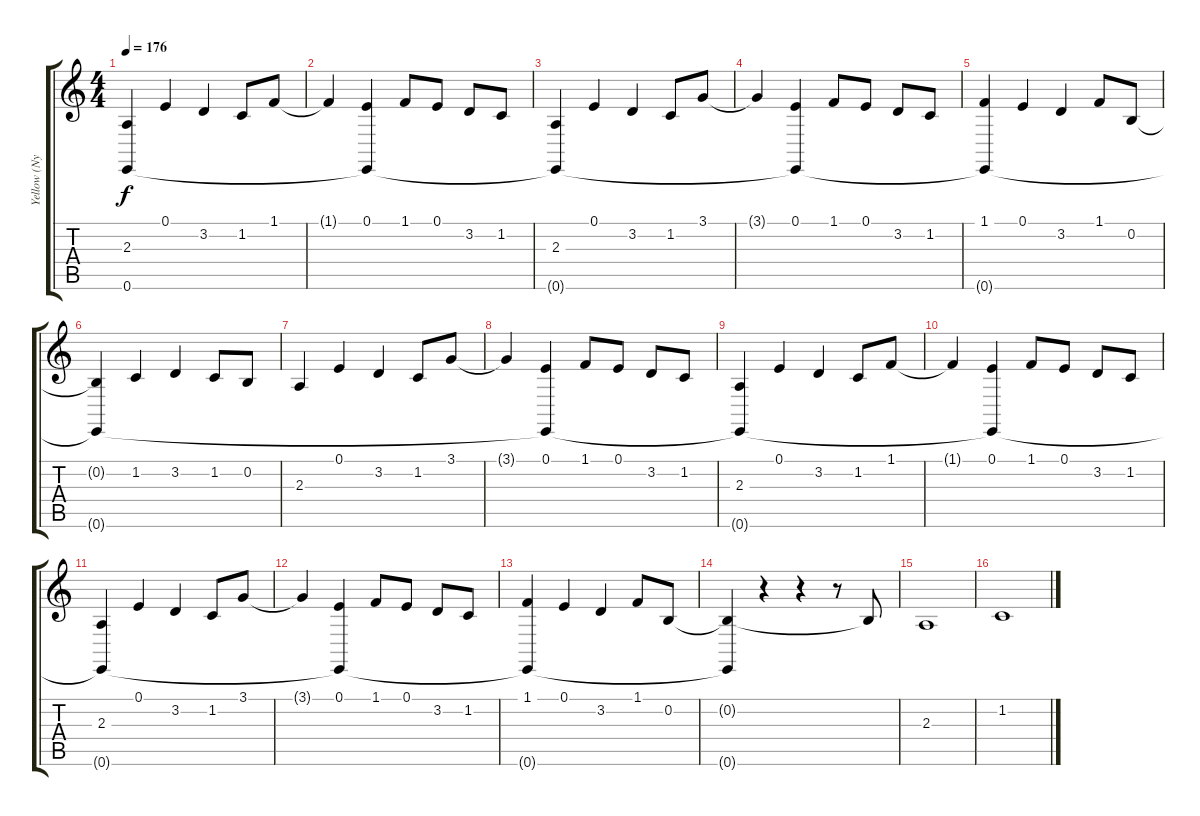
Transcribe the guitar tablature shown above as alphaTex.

\track ("Yellow (NyckelHarpa)" "Yellow (Ny") {instrument accordion}
\staff {score tabs}
\tuning (E4 B3 G3 D3 A2 E2) {hide}
\ts (4 4)
\tempo 176
\clef g2
\ks c
(2.3 0.6{t}).4{dy f} 0.1.4 3.2.4 1.2.8 1.1.8 |
1.1{t}.4 (0.1 0.6{t}).4 1.1.8 0.1.8 3.2.8 1.2.8 |
(2.3 0.6{t}).4 0.1.4 3.2.4 1.2.8 3.1.8 |
3.1{t}.4 (0.1 0.6{t}).4 1.1.8 0.1.8 3.2.8 1.2.8 |
(1.1 0.6{t}).4 0.1.4 3.2.4 1.1.8 0.2.8 |
(0.2{t} 0.6{t}).4 1.2.4 3.2.4 1.2.8 0.2.8 |
2.3.4 0.1.4 3.2.4 1.2.8 3.1.8 |
3.1{t}.4 (0.1 0.6{t}).4 1.1.8 0.1.8 3.2.8 1.2.8 |
(2.3 0.6{t}).4 0.1.4 3.2.4 1.2.8 1.1.8 |
1.1{t}.4 (0.1 0.6{t}).4 1.1.8 0.1.8 3.2.8 1.2.8 |
(2.3 0.6{t}).4 0.1.4 3.2.4 1.2.8 3.1.8 |
3.1{t}.4 (0.1 0.6{t}).4 1.1.8 0.1.8 3.2.8 1.2.8 |
(1.1 0.6{t}).4 0.1.4 3.2.4 1.1.8 0.2.8 |
(0.2{t} 0.6{t}).4 r.4 r.4 r.8 0.2{t}.8 |
2.3.1 |
1.2.1
